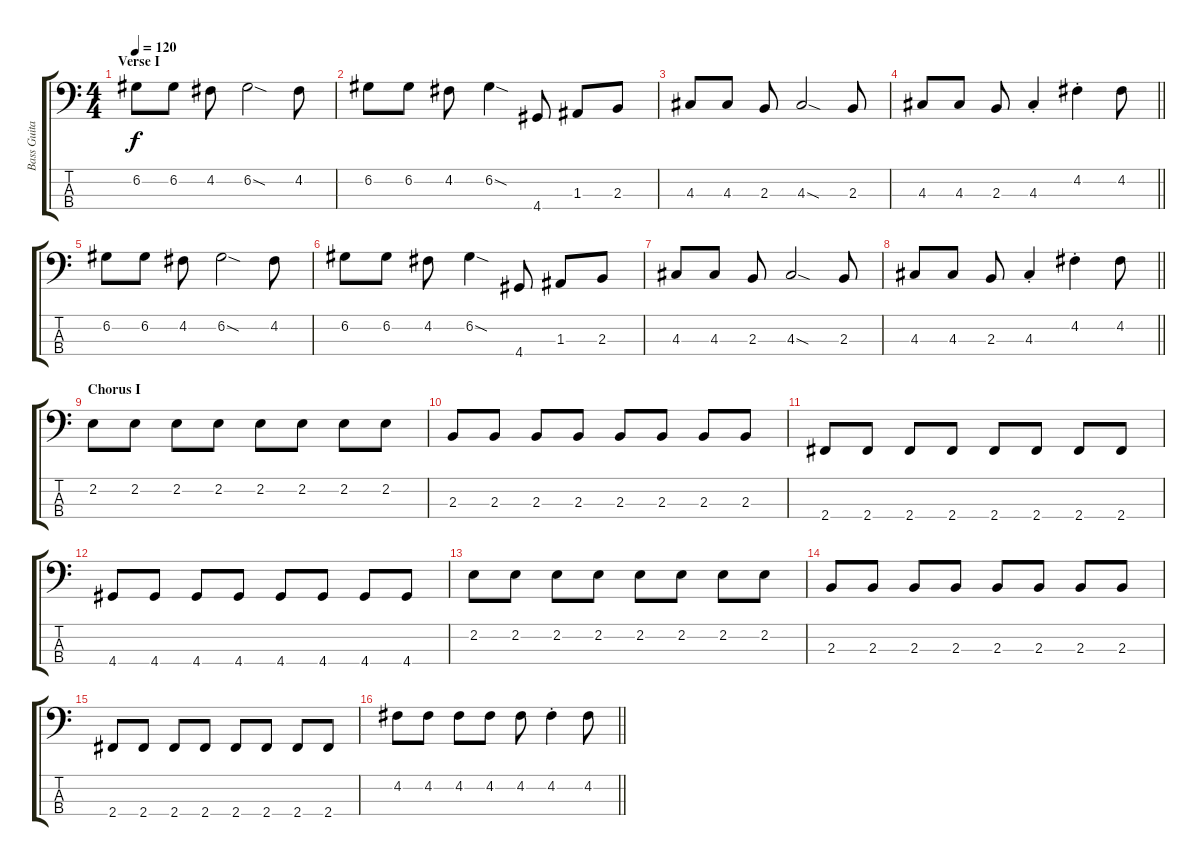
\track ("Bass Guitar" "Bass Guita") {instrument electricbasspick}
\staff {score tabs}
\tuning (G2 D2 A1 E1) {hide}
\ts (4 4)
\section ("" "Verse I")
\tempo 120
\clef f4
\ks c
6.2.8{dy f} 6.2.8 4.2.8 6.2{sod}.2 4.2.8 |
6.2.8 6.2.8 4.2.8 6.2{sod}.4 4.4.8 1.3.8 2.3.8 |
4.3.8 4.3.8 2.3.8 4.3{sod}.2 2.3.8 |
\barLineRight lightlight
4.3.8 4.3.8 2.3.8 4.3{st}.4 4.2{st}.4 4.2.8 |
6.2.8 6.2.8 4.2.8 6.2{sod}.2 4.2.8 |
6.2.8 6.2.8 4.2.8 6.2{sod}.4 4.4.8 1.3.8 2.3.8 |
4.3.8 4.3.8 2.3.8 4.3{sod}.2 2.3.8 |
\barLineRight lightlight
4.3.8 4.3.8 2.3.8 4.3{st}.4 4.2{st}.4 4.2.8 |
\section ("" "Chorus I")
2.2.8 2.2.8 2.2.8 2.2.8 2.2.8 2.2.8 2.2.8 2.2.8 |
2.3.8 2.3.8 2.3.8 2.3.8 2.3.8 2.3.8 2.3.8 2.3.8 |
2.4.8 2.4.8 2.4.8 2.4.8 2.4.8 2.4.8 2.4.8 2.4.8 |
4.4.8 4.4.8 4.4.8 4.4.8 4.4.8 4.4.8 4.4.8 4.4.8 |
2.2.8 2.2.8 2.2.8 2.2.8 2.2.8 2.2.8 2.2.8 2.2.8 |
2.3.8 2.3.8 2.3.8 2.3.8 2.3.8 2.3.8 2.3.8 2.3.8 |
2.4.8 2.4.8 2.4.8 2.4.8 2.4.8 2.4.8 2.4.8 2.4.8 |
\barLineRight lightlight
4.2.8 4.2.8 4.2.8 4.2.8 4.2.8 4.2{st}.4 4.2.8
